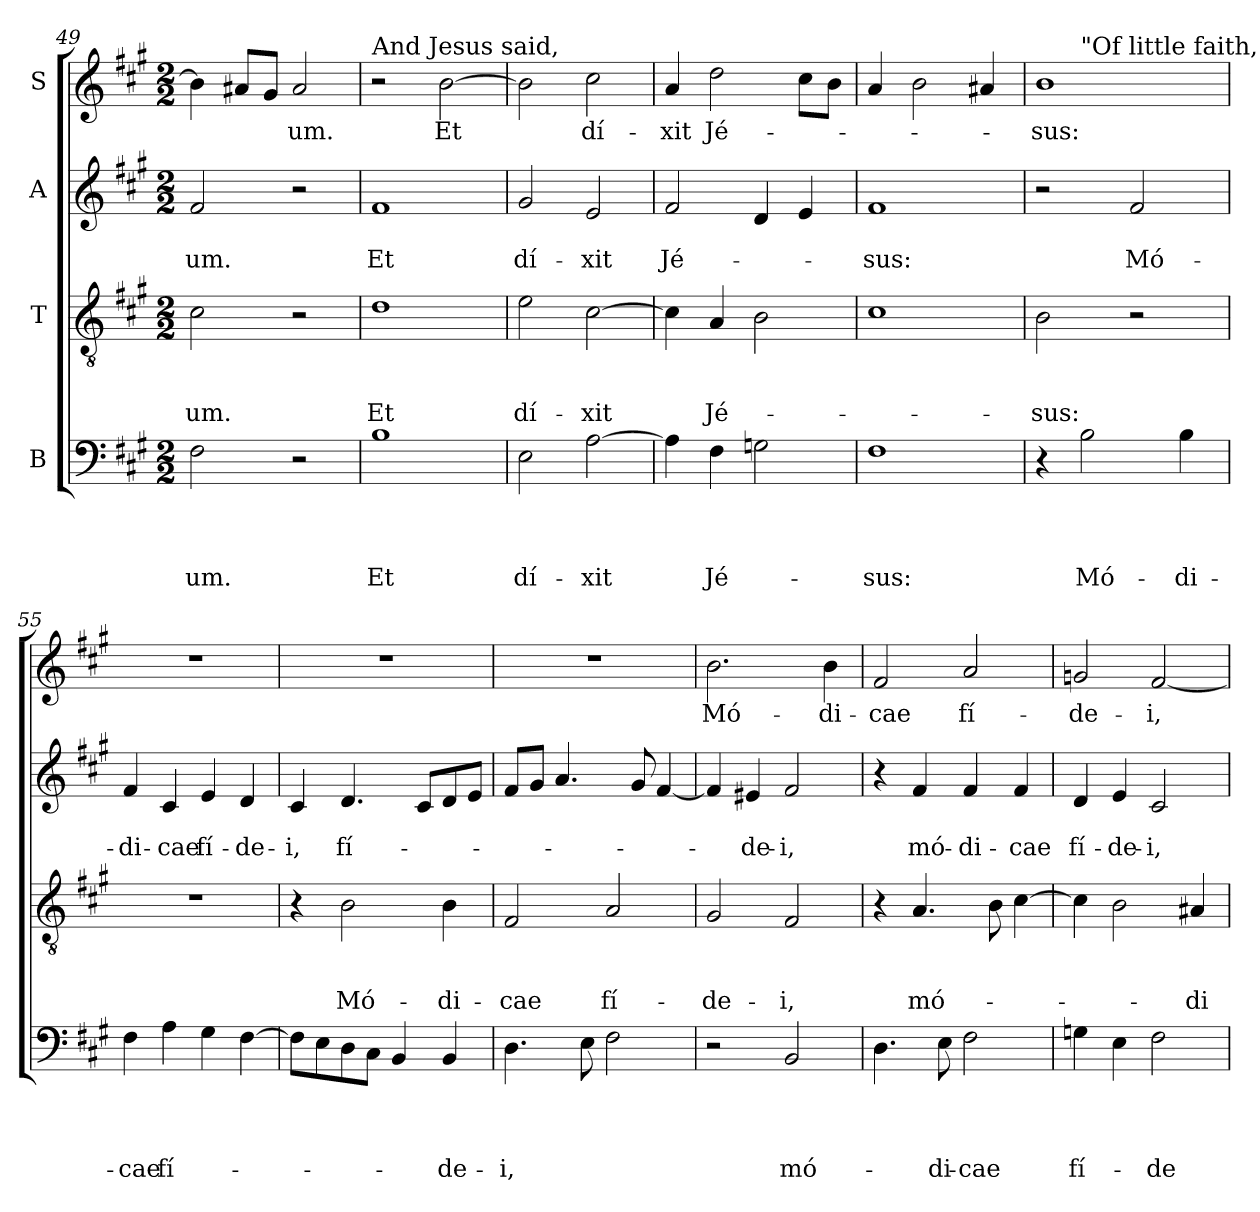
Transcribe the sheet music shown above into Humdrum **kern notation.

**kern	**text	**text	**text	**text	**kern	**text	**text	**text	**kern	**text	**text	**kern	**text
*part4	*part4	*part4	*part4	*part4	*part3	*part3	*part3	*part3	*part2	*part2	*part2	*part1	*part1
*staff4	*staff4	*staff4	*staff4	*staff4	*staff3	*staff3	*staff3	*staff3	*staff2	*staff2	*staff2	*staff1	*staff1
*I"B	*	*	*	*	*I"T	*	*	*	*I"A	*	*	*I"S	*
*clefF4	*	*	*	*	*clefGv2	*	*	*	*clefG2	*	*	*clefG2	*
*k[f#c#g#]	*	*	*	*	*k[f#c#g#]	*	*	*	*k[f#c#g#]	*	*	*k[f#c#g#]	*
*A:	*	*	*	*	*A:	*	*	*	*A:	*	*	*A:	*
*M2/2	*	*	*	*	*M2/2	*	*	*	*M2/2	*	*	*M2/2	*
=49	=49	=49	=49	=49	=49	=49	=49	=49	=49	=49	=49	=49	=49
!	!	!	!	!LO:LY:b	!	!	!	!LO:LY:b	!	!	!LO:LY:b	!	!
2F#\	.	.	.	-um.	2c#\	.	.	-um.	2f#/	.	-um.	4b\]	.
.	.	.	.	.	.	.	.	.	.	.	.	8a#i/L	.
.	.	.	.	.	.	.	.	.	.	.	.	8g#/J	.
!	!	!	!	!	!	!	!	!	!	!	!	!	!LO:LY:b
2r	.	.	.	.	2r	.	.	.	2r	.	.	2a#i/	-um.
=50	=50	=50	=50	=50	=50	=50	=50	=50	=50	=50	=50	=50	=50
!	!	!	!	!	!	!	!	!	!	!	!	!LO:TX:a:t=And Jesus said,	!
!	!	!	!	!LO:LY:b	!	!	!	!LO:LY:b	!	!	!LO:LY:b	!	!
1B	.	.	.	Et	1d	.	.	Et	1f#	.	Et	2r	.
!	!	!	!	!	!	!	!	!	!	!	!	!	!LO:LY:b
.	.	.	.	.	.	.	.	.	.	.	.	[2b\	Et
=51	=51	=51	=51	=51	=51	=51	=51	=51	=51	=51	=51	=51	=51
!	!	!	!	!LO:LY:b	!	!	!	!LO:LY:b	!	!	!LO:LY:b	!	!
2E\	.	.	.	dí-	2e\	.	.	dí-	2g#/	.	dí-	2b\]	.
!	!	!	!	!LO:LY:b	!	!	!	!LO:LY:b	!	!	!LO:LY:b	!	!LO:LY:b
[2A\	.	.	.	-xit	[2c#\	.	.	-xit	2e/	.	-xit	2cc#\	dí-
=52	=52	=52	=52	=52	=52	=52	=52	=52	=52	=52	=52	=52	=52
!	!	!	!	!	!	!	!	!	!	!	!LO:LY:b	!	!LO:LY:b
4A\]	.	.	.	.	4c#\]	.	.	.	2f#/	.	Jé-	4a/	-xit
!	!	!	!	!LO:LY:b	!	!	!	!LO:LY:b	!	!	!	!	!LO:LY:b
4F#\	.	.	.	Jé-	4A/	.	.	Jé-	.	.	.	2dd\	Jé-
2Gni\	.	.	.	.	2B\	.	.	.	4d/	.	.	.	.
.	.	.	.	.	.	.	.	.	4e/	.	.	8cc#\L	.
.	.	.	.	.	.	.	.	.	.	.	.	8b\J	.
!!LO:PB:g=z
=53	=53	=53	=53	=53	=53	=53	=53	=53	=53	=53	=53	=53	=53
!	!	!	!	!LO:LY:b	!	!	!	!	!	!	!LO:LY:b	!	!
1F#	.	.	.	-sus:	1c#	.	.	.	1f#	.	-sus:	4a/	.
.	.	.	.	.	.	.	.	.	.	.	.	2b\	.
.	.	.	.	.	.	.	.	.	.	.	.	4a#i/	.
=54	=54	=54	=54	=54	=54	=54	=54	=54	=54	=54	=54	=54	=54
!	!	!	!	!	!	!	!	!LO:LY:b	!	!	!	!	!LO:LY:b
*	*	*	*	*	*	*	*	*	*	*	*	*^	*
4r	.	.	.	.	2B\	.	.	-sus:	2r	.	.	1b	4ryy	-sus:
!	!	!	!	!	!	!	!	!	!	!	!	!	!LO:TX:a:t="Of little faith,	!
!	!	!	!	!LO:LY:b	!	!	!	!	!	!	!	!	!	!
2B\	.	.	.	Mó-	.	.	.	.	.	.	.	.	2.ryy	.
!	!	!	!	!	!	!	!	!	!	!	!LO:LY:b	!	!	!
.	.	.	.	.	2r	.	.	.	2f#/	.	Mó-	.	.	.
!	!	!	!	!LO:LY:b	!	!	!	!	!	!	!	!	!	!
4B\	.	.	.	-di-	.	.	.	.	.	.	.	.	.	.
=55	=55	=55	=55	=55	=55	=55	=55	=55	=55	=55	=55	=55	=55	=55
!	!	!	!	!LO:LY:b	!	!	!	!	!	!	!LO:LY:b	!	!	!
*	*	*	*	*	*	*	*	*	*	*	*	*v	*v	*
4F#\	.	.	.	-cae	1r	.	.	.	4f#/	.	-di-	1r	.
!	!	!	!	!LO:LY:b	!	!	!	!	!	!	!LO:LY:b	!	!
4A\	.	.	.	fí-	.	.	.	.	4c#/	.	-cae	.	.
!	!	!	!	!	!	!	!	!	!	!	!LO:LY:b	!	!
4G#\	.	.	.	.	.	.	.	.	4e/	.	fí-	.	.
!	!	!	!	!	!	!	!	!	!	!	!LO:LY:b	!	!
[4F#\	.	.	.	.	.	.	.	.	4d/	.	-de-	.	.
=56	=56	=56	=56	=56	=56	=56	=56	=56	=56	=56	=56	=56	=56
!	!	!	!	!	!	!	!	!	!	!	!LO:LY:b	!	!
8F#\L]	.	.	.	.	4r	.	.	.	4c#/	.	-i,	1r	.
8E\	.	.	.	.	.	.	.	.	.	.	.	.	.
!	!	!	!	!	!	!	!	!LO:LY:b	!	!	!LO:LY:b	!	!
8D\	.	.	.	.	2B\	.	.	Mó-	4.d/	.	fí-	.	.
8C#\J	.	.	.	.	.	.	.	.	.	.	.	.	.
4BB/	.	.	.	.	.	.	.	.	.	.	.	.	.
.	.	.	.	.	.	.	.	.	8c#/L	.	.	.	.
!	!	!	!	!LO:LY:b	!	!	!	!LO:LY:b	!	!	!	!	!
4BB/	.	.	.	-de-	4B\	.	.	-di-	8d/	.	.	.	.
.	.	.	.	.	.	.	.	.	8e/J	.	.	.	.
=57	=57	=57	=57	=57	=57	=57	=57	=57	=57	=57	=57	=57	=57
!	!	!	!	!LO:LY:b	!	!	!	!LO:LY:b	!	!	!	!	!
4.D\	.	.	.	-i,	2F#/	.	.	-cae	8f#/L	.	.	1r	.
.	.	.	.	.	.	.	.	.	8g#/J	.	.	.	.
.	.	.	.	.	.	.	.	.	4.a/	.	.	.	.
8E\	.	.	.	.	.	.	.	.	.	.	.	.	.
!	!	!	!	!	!	!	!	!LO:LY:b	!	!	!	!	!
2F#\	.	.	.	.	2A/	.	.	fí-	.	.	.	.	.
.	.	.	.	.	.	.	.	.	8g#/	.	.	.	.
.	.	.	.	.	.	.	.	.	[4f#/	.	.	.	.
=58	=58	=58	=58	=58	=58	=58	=58	=58	=58	=58	=58	=58	=58
!	!	!	!	!	!	!	!	!LO:LY:b	!	!	!	!	!LO:LY:b
2r	.	.	.	.	2G#/	.	.	-de-	4f#/]	.	.	2.b\	Mó-
!	!	!	!	!	!	!	!	!	!	!	!LO:LY:b	!	!
.	.	.	.	.	.	.	.	.	4e#i/	.	-de-	.	.
!	!	!	!	!LO:LY:b	!	!	!	!LO:LY:b	!	!	!LO:LY:b	!	!
2BB/	.	.	.	mó-	2F#/	.	.	-i,	2f#/	.	-i,	.	.
!	!	!	!	!	!	!	!	!	!	!	!	!	!LO:LY:b
.	.	.	.	.	.	.	.	.	.	.	.	4b\	-di-
!!LO:LB:g=z
=59	=59	=59	=59	=59	=59	=59	=59	=59	=59	=59	=59	=59	=59
!	!	!	!	!	!	!	!	!	!	!	!	!	!LO:LY:b
4.D\	.	.	.	.	4r	.	.	.	4r	.	.	2f#/	-cae
!	!	!	!	!	!	!	!	!LO:LY:b	!	!	!LO:LY:b	!	!
.	.	.	.	.	4.A/	.	.	mó-	4f#/	.	mó-	.	.
!	!	!	!	!LO:LY:b	!	!	!	!	!	!	!	!	!
8E\	.	.	.	-di-	.	.	.	.	.	.	.	.	.
!	!	!	!	!LO:LY:b	!	!	!	!	!	!	!LO:LY:b	!	!LO:LY:b
2F#\	.	.	.	-cae	.	.	.	.	4f#/	.	-di-	2a/	fí-
.	.	.	.	.	8B\	.	.	.	.	.	.	.	.
!	!	!	!	!	!	!	!	!	!	!	!LO:LY:b	!	!
.	.	.	.	.	[4c#\	.	.	.	4f#/	.	-cae	.	.
=60	=60	=60	=60	=60	=60	=60	=60	=60	=60	=60	=60	=60	=60
!	!	!	!	!LO:LY:b	!	!	!	!	!	!	!LO:LY:b	!	!LO:LY:b
4Gni\	.	.	.	fí-	4c#\]	.	.	.	4d/	.	fí-	2gni/	-de-
!	!	!	!	!	!	!	!	!	!	!	!LO:LY:b	!	!
4E\	.	.	.	.	2B\	.	.	.	4e/	.	-de-	.	.
!	!	!	!	!LO:LY:b	!	!	!	!	!	!	!LO:LY:b	!	!LO:LY:b
2F#\	.	.	.	-de-	.	.	.	.	2c#/	.	-i,	[2f#/	-i,
!	!	!	!	!	!	!	!	!LO:LY:b	!	!	!	!	!
.	.	.	.	.	4A#i/	.	.	-di-	.	.	.	.	.
=	=	=	=	=	=	=	=	=	=	=	=	=	=
*-	*-	*-	*-	*-	*-	*-	*-	*-	*-	*-	*-	*-	*-
